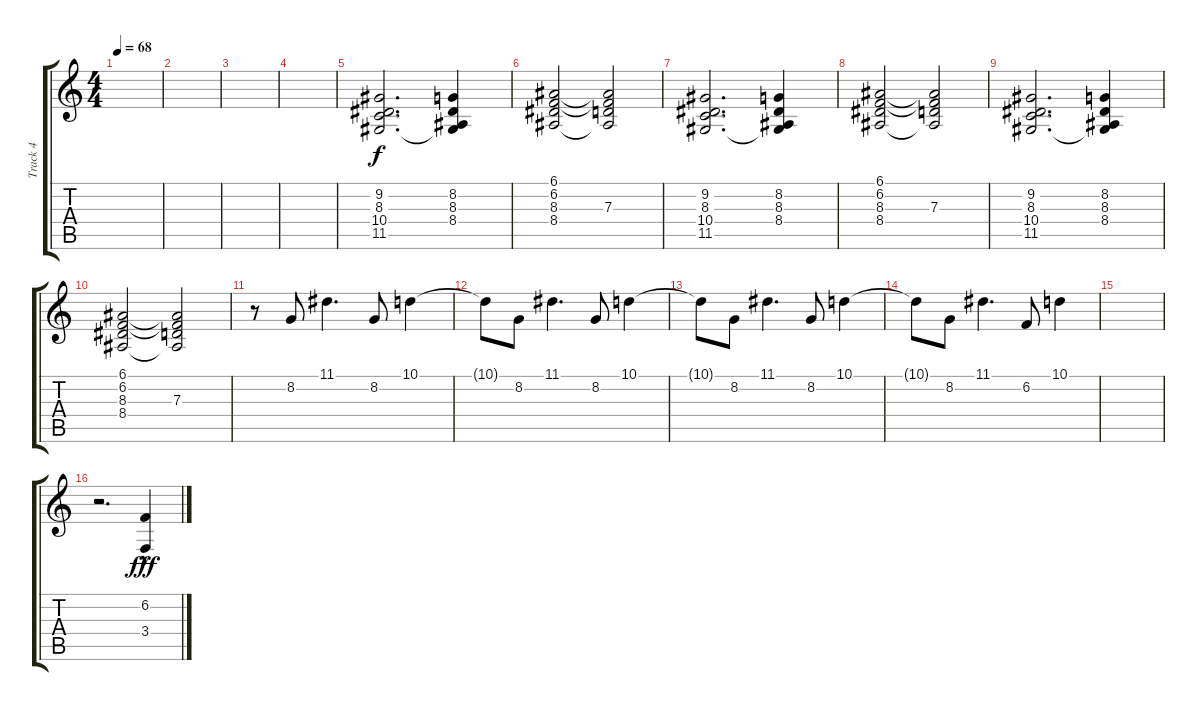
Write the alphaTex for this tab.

\track ("Track 4" "Track 4") {instrument electricgrandpiano}
\staff {score tabs}
\tuning (E4 B3 G3 D3 A2 D2) {hide}
\ts (4 4)
\tempo 68
\clef g2
\ks c
|
|
|
|
(9.2 8.3 10.4 11.5).2{d} (8.2 8.3 8.4 11.5{t}).4 |
(6.1 6.2 8.3 8.4).2 (6.1{t} 6.2{t} 7.3 8.4{t}).2 |
(9.2 8.3 10.4 11.5).2{d} (8.2 8.3 8.4 11.5{t}).4 |
(6.1 6.2 8.3 8.4).2 (6.1{t} 6.2{t} 7.3 8.4{t}).2 |
(9.2 8.3 10.4 11.5).2{d} (8.2 8.3 8.4 11.5{t}).4 |
(6.1 6.2 8.3 8.4).2 (6.1{t} 6.2{t} 7.3 8.4{t}).2 |
r.8 8.2.8 11.1.4{d} 8.2.8 10.1.4 |
10.1{t}.8 8.2.8 11.1.4{d} 8.2.8 10.1.4 |
10.1{t}.8 8.2.8 11.1.4{d} 8.2.8 10.1.4 |
10.1{t}.8 8.2.8 11.1.4{d} 6.2.8 10.1.4 |
|
r.2{d} (6.2{hac} 3.4{hac}).4{dy fff}
